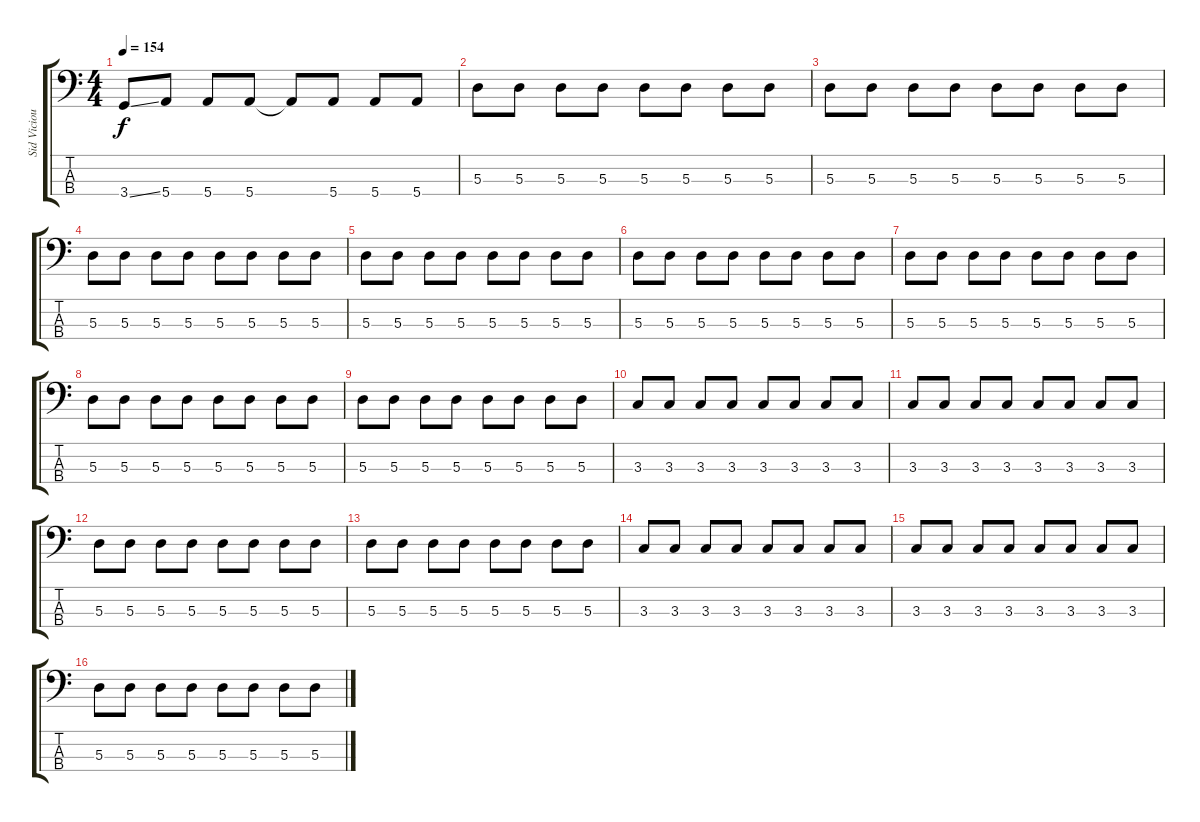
\track ("Sid Vicious" "Sid Viciou") {instrument electricbasspick}
\staff {score tabs}
\tuning (G2 D2 A1 E1) {hide}
\ts (4 4)
\tempo 154
\clef f4
\ks c
3.4{ss}.8{dy f} 5.4.8 5.4.8 5.4.8 5.4{t}.8 5.4.8 5.4.8 5.4.8 |
5.3.8 5.3.8 5.3.8 5.3.8 5.3.8 5.3.8 5.3.8 5.3.8 |
5.3.8 5.3.8 5.3.8 5.3.8 5.3.8 5.3.8 5.3.8 5.3.8 |
5.3.8 5.3.8 5.3.8 5.3.8 5.3.8 5.3.8 5.3.8 5.3.8 |
5.3.8 5.3.8 5.3.8 5.3.8 5.3.8 5.3.8 5.3.8 5.3.8 |
5.3.8 5.3.8 5.3.8 5.3.8 5.3.8 5.3.8 5.3.8 5.3.8 |
5.3.8 5.3.8 5.3.8 5.3.8 5.3.8 5.3.8 5.3.8 5.3.8 |
5.3.8 5.3.8 5.3.8 5.3.8 5.3.8 5.3.8 5.3.8 5.3.8 |
5.3.8 5.3.8 5.3.8 5.3.8 5.3.8 5.3.8 5.3.8 5.3.8 |
3.3.8 3.3.8 3.3.8 3.3.8 3.3.8 3.3.8 3.3.8 3.3.8 |
3.3.8 3.3.8 3.3.8 3.3.8 3.3.8 3.3.8 3.3.8 3.3.8 |
5.3.8 5.3.8 5.3.8 5.3.8 5.3.8 5.3.8 5.3.8 5.3.8 |
5.3.8 5.3.8 5.3.8 5.3.8 5.3.8 5.3.8 5.3.8 5.3.8 |
3.3.8 3.3.8 3.3.8 3.3.8 3.3.8 3.3.8 3.3.8 3.3.8 |
3.3.8 3.3.8 3.3.8 3.3.8 3.3.8 3.3.8 3.3.8 3.3.8 |
5.3.8 5.3.8 5.3.8 5.3.8 5.3.8 5.3.8 5.3.8 5.3.8
